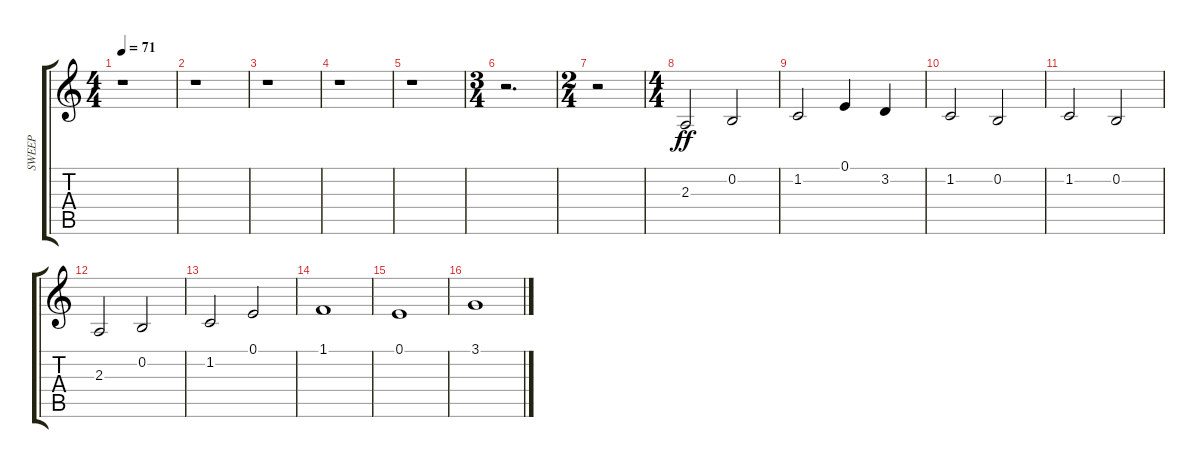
\track ("SWEEP" "SWEEP") {instrument pad8sweep}
\staff {score tabs}
\tuning (E4 B3 G3 D3 A2 E2) {hide}
\ts (4 4)
\tempo 71
\clef g2
\ks c
r.1{dy ff instrument pad8sweep} |
r.1 |
r.1 |
r.1 |
r.1 |
\ts (3 4)
r.2{d} |
\ts (2 4)
r.2 |
\ts (4 4)
2.3.2 0.2.2 |
1.2.2 0.1.4 3.2.4 |
1.2.2 0.2.2 |
1.2.2 0.2.2 |
2.3.2 0.2.2 |
1.2.2 0.1.2 |
1.1.1 |
0.1.1 |
3.1.1
